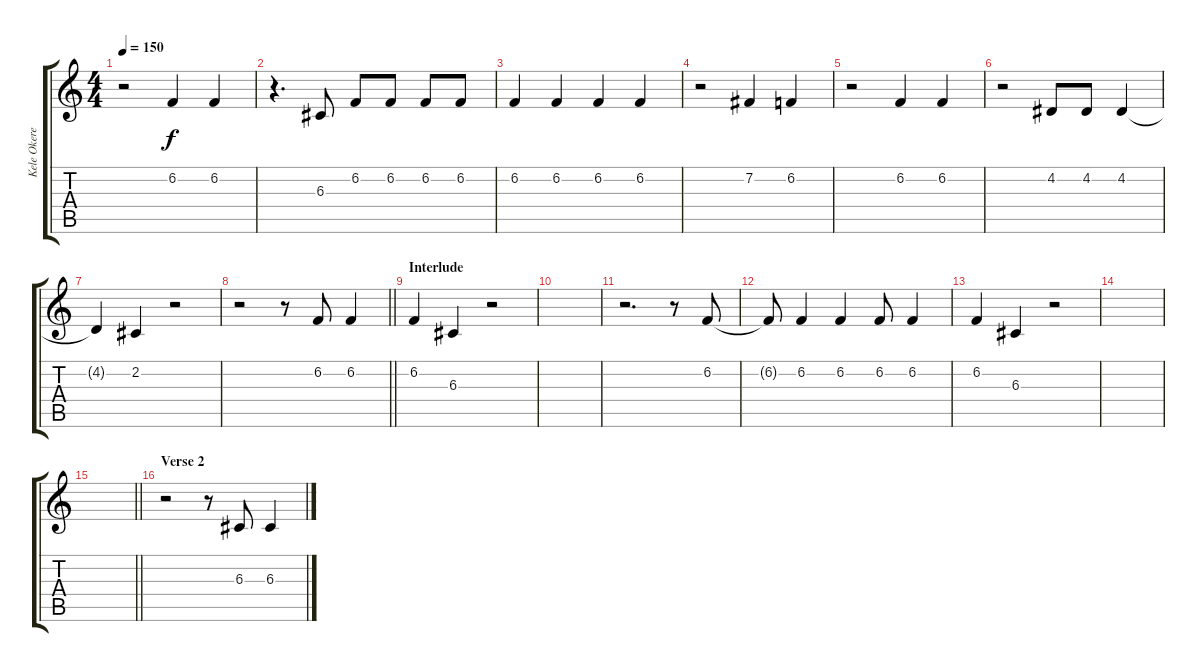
\track ("Kele Okereke (Vocals)" "Kele Okere") {instrument tenorsax}
\staff {score tabs}
\tuning (E4 B3 G3 D3 A2 E2) {hide}
\ts (4 4)
\tempo 150
\clef g2
\ks c
r.2{dy f} 6.2.4 6.2.4 |
r.4{d} 6.3.8 6.2.8 6.2.8 6.2.8 6.2.8 |
6.2.4 6.2.4 6.2.4 6.2.4 |
r.2 7.2.4 6.2.4 |
r.2 6.2.4 6.2.4 |
r.2 4.2.8 4.2.8 4.2.4 |
4.2{t}.4 2.2.4 r.2 |
\barLineRight lightlight
r.2 r.8 6.2.8 6.2.4 |
\section ("" "Interlude")
6.2.4 6.3.4 r.2 |
|
r.2{d} r.8 6.2.8 |
6.2{t}.8 6.2.4 6.2.4 6.2.8 6.2.4 |
6.2.4 6.3.4 r.2 |
|
\barLineRight lightlight
|
\section ("" "Verse 2")
r.2 r.8 6.3.8 6.3.4
